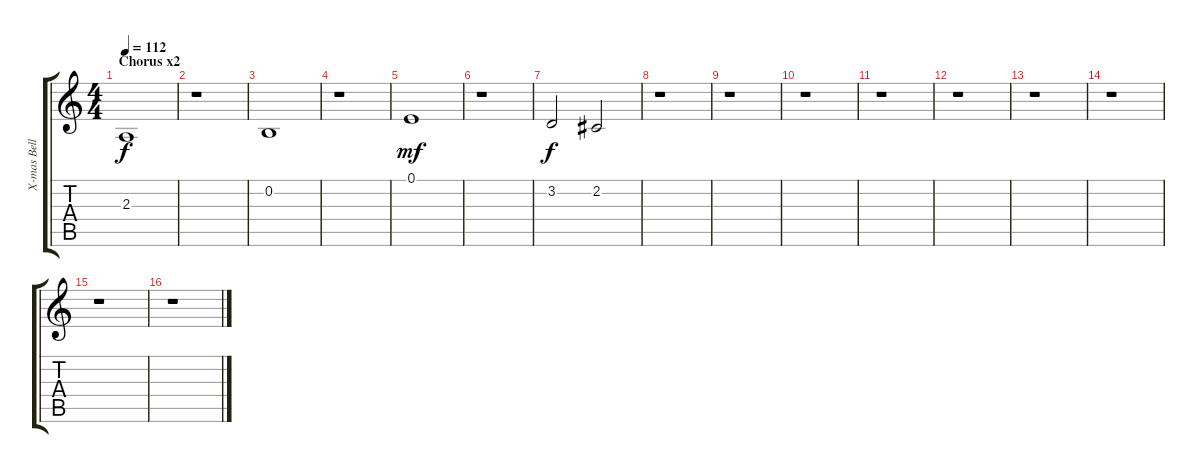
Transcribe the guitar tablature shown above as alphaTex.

\track ("X-mas Bells" "X-mas Bell") {instrument steeldrums}
\staff {score tabs}
\tuning (E4 B3 G3 D3 A2 E2) {hide}
\ts (4 4)
\section ("" "Chorus x2")
\tempo 112
\clef g2
\ks c
2.3.1{dy f} |
r.1 |
0.2.1 |
r.1 |
0.1.1{dy mf} |
r.1 |
3.2.2{dy f} 2.2.2 |
r.1 |
r.1 |
r.1 |
r.1 |
r.1 |
r.1 |
r.1 |
r.1 |
r.1
